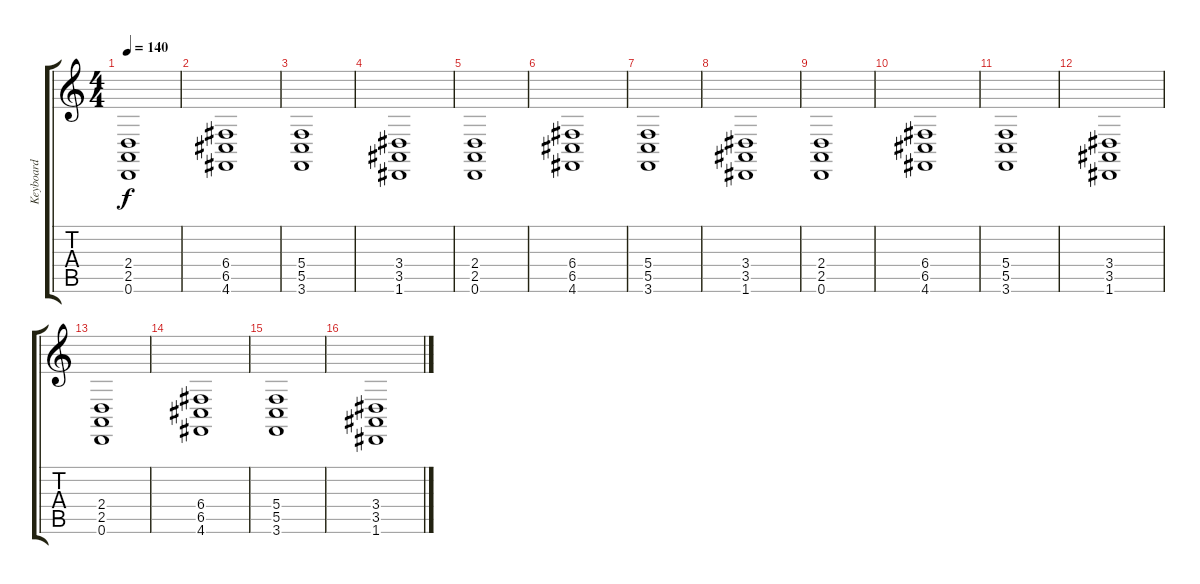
\track ("Keyboard" "Keyboard") {instrument pad2warm}
\staff {score tabs}
\tuning (D4 A3 F3 C3 G2 D2) {hide}
\ts (4 4)
\tempo 140
\clef g2
\ks c
(2.4 2.5 0.6).1{dy f} |
(6.4 6.5 4.6).1 |
(5.4 5.5 3.6).1 |
(3.4 3.5 1.6).1 |
(2.4 2.5 0.6).1 |
(6.4 6.5 4.6).1 |
(5.4 5.5 3.6).1 |
(3.4 3.5 1.6).1 |
(2.4 2.5 0.6).1 |
(6.4 6.5 4.6).1 |
(5.4 5.5 3.6).1 |
(3.4 3.5 1.6).1 |
(2.4 2.5 0.6).1 |
(6.4 6.5 4.6).1 |
(5.4 5.5 3.6).1 |
(3.4 3.5 1.6).1
